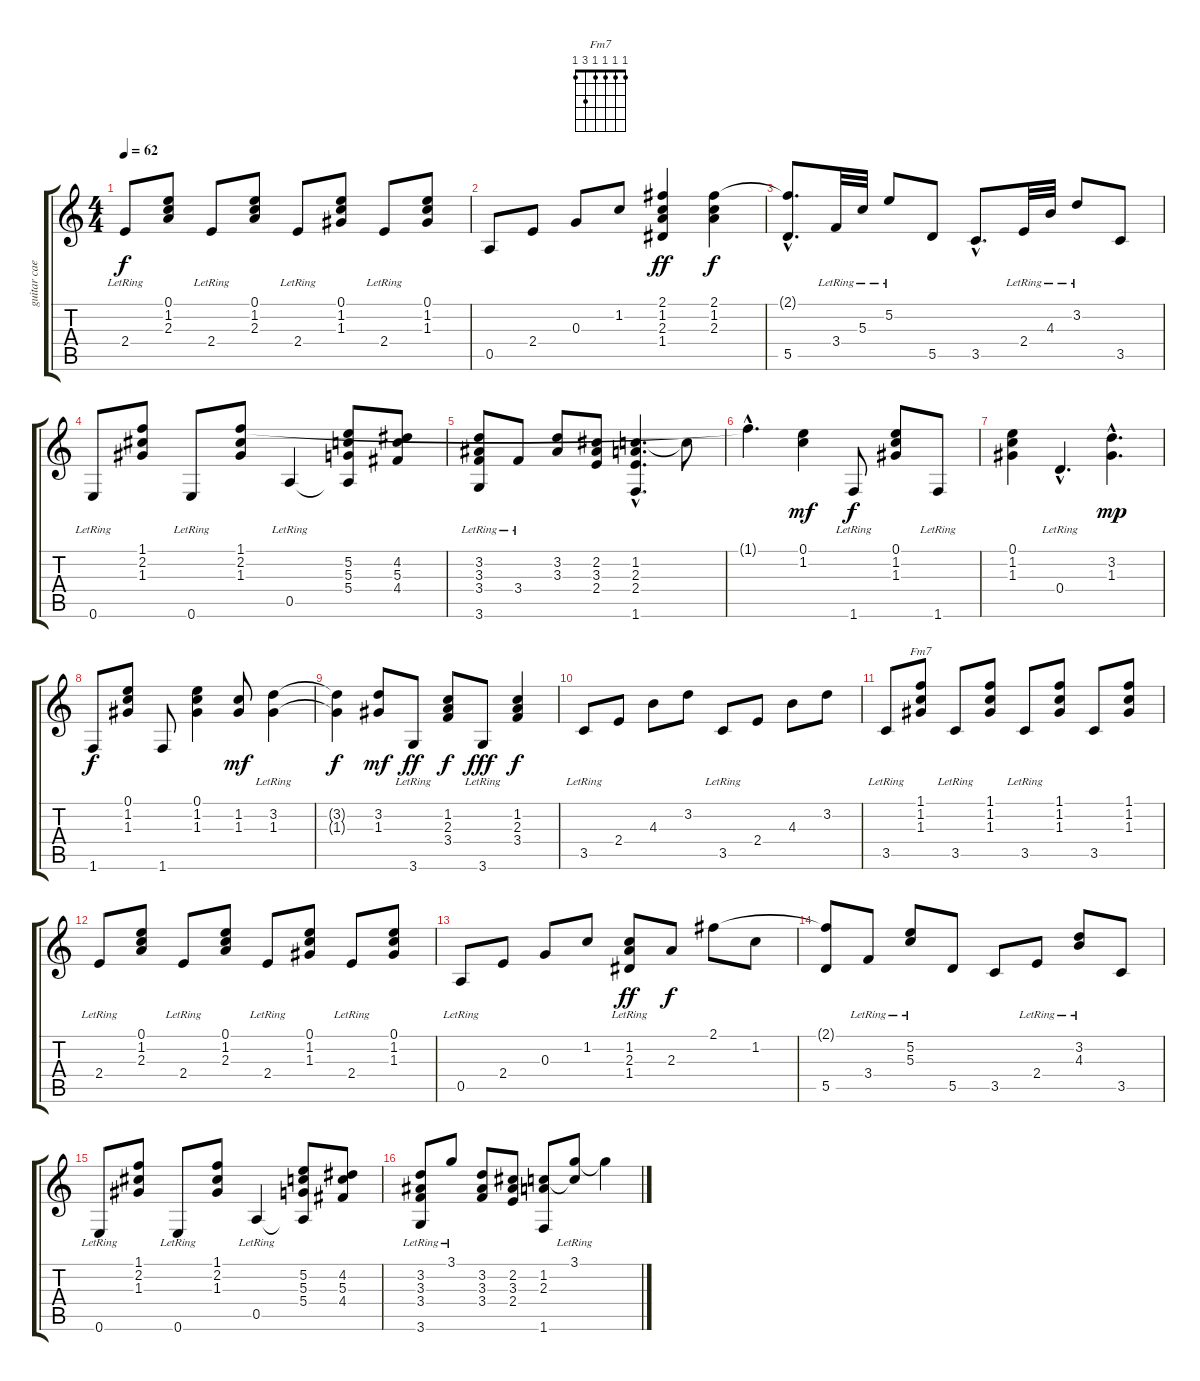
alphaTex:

\track ("guitar caetano veloso" "guitar cae") {instrument acousticguitarnylon}
\staff {score tabs}
\tuning (E4 B3 G3 D3 A2 E2) {hide}
\chord ("Fm7" 1 1 1 1 3 1)
\ts (4 4)
\tempo 62
\clef g2
\ks c
2.4{lr}.8{dy f} (0.1 1.2 2.3).8 2.4{lr}.8 (0.1 1.2 2.3).8 2.4{lr}.8 (0.1 1.2 1.3).8 2.4{lr}.8 (0.1 1.2 1.3).8 |
0.5.8 2.4.8 0.3.8 1.2.8 (2.1 1.2 2.3 1.4).4{dy ff} (2.1 1.2 2.3).4{dy f} |
(2.1{hac t} 5.5{hac}).8{d} 3.4{lr}.32 5.3{lr}.32 5.2{lr}.8 5.5.8 3.5{hac}.8{d} 2.4{lr}.32 4.3{lr}.32 3.2{lr}.8 3.5.8 |
0.6{lr}.8 (1.1 2.2 1.3).8 0.6{lr}.8 (1.1 2.2 1.3).8 0.5{lr}.4 (5.2 5.3 5.4 0.5{t}).8 (4.2 5.3 4.4).8 |
(3.2 3.3 3.4 3.6{lr}).8 3.4{lr}.8 (3.2 3.3).8 (2.2 3.3 2.4).8 (1.2{hac} 2.3{hac} 2.4{hac} 1.6{hac}).4{d} 1.2{t}.8 |
1.1{hac t}.4{d} (0.1 1.2).4{dy mf} 1.6{lr}.8{dy f} (0.1 1.2 1.3).8 1.6{lr}.8 |
(0.1 1.2 1.3).4 0.4{hac lr}.4{d} (3.2{hac} 1.3{hac}).4{d dy mp} |
1.6.8{dy f} (0.1 1.2 1.3).8 1.6.8 (0.1 1.2 1.3).4 (1.2 1.3).8{dy mf} (3.2{lr} 1.3{lr}).4 |
(3.2{t} 1.3{t}).4{dy f} (3.2 1.3).8{dy mf} 3.6{lr}.8{dy ff} (1.2 2.3 3.4).8{dy f} 3.6{lr}.8{dy fff} (1.2 2.3 3.4).4{dy f} |
3.5{lr}.8 2.4.8 4.3.8 3.2.8 3.5{lr}.8 2.4.8 4.3.8 3.2.8 |
3.5{lr}.8 (1.1 1.2 1.3).8{ch "Fm7"} 3.5{lr}.8 (1.1 1.2 1.3).8 3.5{lr}.8 (1.1 1.2 1.3).8 3.5.8 (1.1 1.2 1.3).8 |
2.4{lr}.8 (0.1 1.2 2.3).8 2.4{lr}.8 (0.1 1.2 2.3).8 2.4{lr}.8 (0.1 1.2 1.3).8 2.4{lr}.8 (0.1 1.2 1.3).8 |
0.5{lr}.8 2.4.8 0.3.8 1.2.8 (1.2{lr} 2.3{lr} 1.4{lr}).8{dy ff} 2.3.8{dy f} 2.1.8 1.2.8 |
(2.1{t} 5.5).8 3.4{lr}.8 (5.2 5.3{lr}).8 5.5.8 3.5.8 2.4{lr}.8 (3.2 4.3{lr}).8 3.5.8 |
0.6{lr}.8 (1.1 2.2 1.3).8 0.6{lr}.8 (1.1 2.2 1.3).8 0.5{lr}.4 (5.2 5.3 5.4 0.5{t}).8 (4.2 5.3 4.4).8 |
(3.2 3.3 3.4 3.6{lr}).8 3.1{lr}.8 (3.2 3.3 3.4).8 (2.2 3.3 2.4).8 (1.2 2.3 1.6).8 (3.1{lr} 1.2{t}).8 3.1{t}.4
